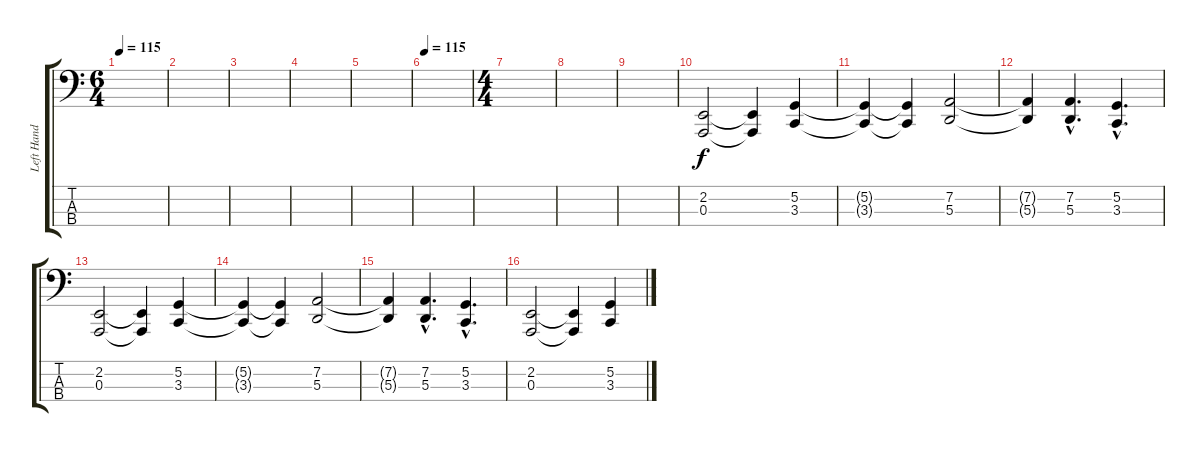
\track ("Left Hand" "Left Hand") {instrument acousticgrandpiano}
\staff {score tabs}
\tuning (G2 D2 A1 E1) {hide}
\ts (6 4)
\tempo 115
\tempo 90
\tempo 115
\clef f4
\ks c
|
|
|
|
|
\tempo 115
|
\ts (4 4)
|
|
|
(2.2 0.3).2 (2.2{t} 0.3{t}).4 (5.2 3.3).4 |
(5.2{t} 3.3{t}).4 (5.2{t} 3.3{t}).4 (7.2 5.3).2 |
(7.2{t} 5.3{t}).4 (7.2{hac} 5.3{hac}).4{d} (5.2{hac} 3.3{hac}).4{d} |
(2.2 0.3).2 (2.2{t} 0.3{t}).4 (5.2 3.3).4 |
(5.2{t} 3.3{t}).4 (5.2{t} 3.3{t}).4 (7.2 5.3).2 |
(7.2{t} 5.3{t}).4 (7.2{hac} 5.3{hac}).4{d} (5.2{hac} 3.3{hac}).4{d} |
(2.2 0.3).2 (2.2{t} 0.3{t}).4 (5.2 3.3).4
